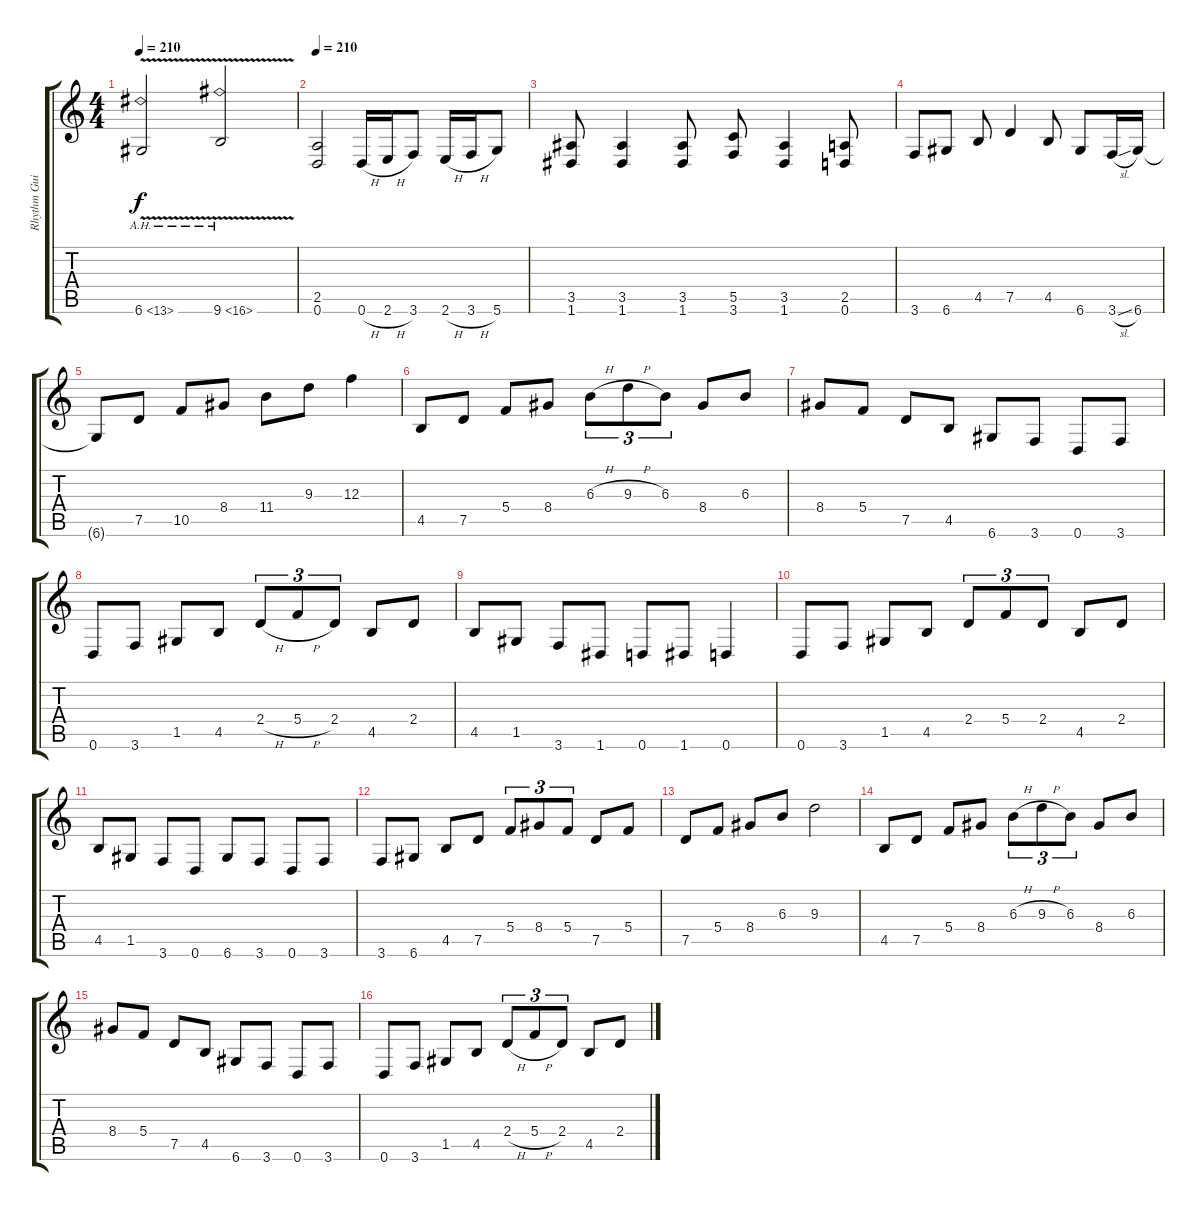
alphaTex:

\track ("Rhythm Guitar 2" "Rhythm Gui") {instrument distortionguitar}
\staff {score tabs}
\tuning (D4 A3 F3 C3 G2 D2) {hide}
\ts (4 4)
\tempo 210
\clef g2
\ks c
6.6{ah 7 v}.2{dy f} 9.6{ah 7 v}.2 |
\tempo 210
(2.5 0.6).2 0.6{h}.16 2.6{h}.16 3.6.8 2.6{h}.16 3.6{h}.16 5.6.8 |
(3.5 1.6).8 (3.5 1.6).4 (3.5 1.6).8 (5.5 3.6).8 (3.5 1.6).4 (2.5 0.6).8 |
3.6.8 6.6.8 4.5.8 7.5.4 4.5.8 6.6.8 3.6{sl}.16 6.6.16 |
6.6{t}.8 7.5.8 10.5.8 8.4.8 11.4.8 9.3.8 12.3.4 |
4.5.8 7.5.8 5.4.8 8.4.8 6.3{h}.8{tu (3 2)} 9.3{h}.8{tu (3 2)} 6.3.8{tu (3 2)} 8.4.8 6.3.8 |
8.4.8 5.4.8 7.5.8 4.5.8 6.6.8 3.6.8 0.6.8 3.6.8 |
0.6.8 3.6.8 1.5.8 4.5.8 2.4{h}.8{tu (3 2)} 5.4{h}.8{tu (3 2)} 2.4.8{tu (3 2)} 4.5.8 2.4.8 |
4.5.8 1.5.8 3.6.8 1.6.8 0.6.8 1.6.8 0.6.4 |
0.6.8 3.6.8 1.5.8 4.5.8 2.4.8{tu (3 2)} 5.4.8{tu (3 2)} 2.4.8{tu (3 2)} 4.5.8 2.4.8 |
4.5.8 1.5.8 3.6.8 0.6.8 6.6.8 3.6.8 0.6.8 3.6.8 |
3.6.8 6.6.8 4.5.8 7.5.8 5.4.8{tu (3 2)} 8.4.8{tu (3 2)} 5.4.8{tu (3 2)} 7.5.8 5.4.8 |
7.5.8 5.4.8 8.4.8 6.3.8 9.3.2 |
4.5.8 7.5.8 5.4.8 8.4.8 6.3{h}.8{tu (3 2)} 9.3{h}.8{tu (3 2)} 6.3.8{tu (3 2)} 8.4.8 6.3.8 |
8.4.8 5.4.8 7.5.8 4.5.8 6.6.8 3.6.8 0.6.8 3.6.8 |
0.6.8 3.6.8 1.5.8 4.5.8 2.4{h}.8{tu (3 2)} 5.4{h}.8{tu (3 2)} 2.4.8{tu (3 2)} 4.5.8 2.4.8
